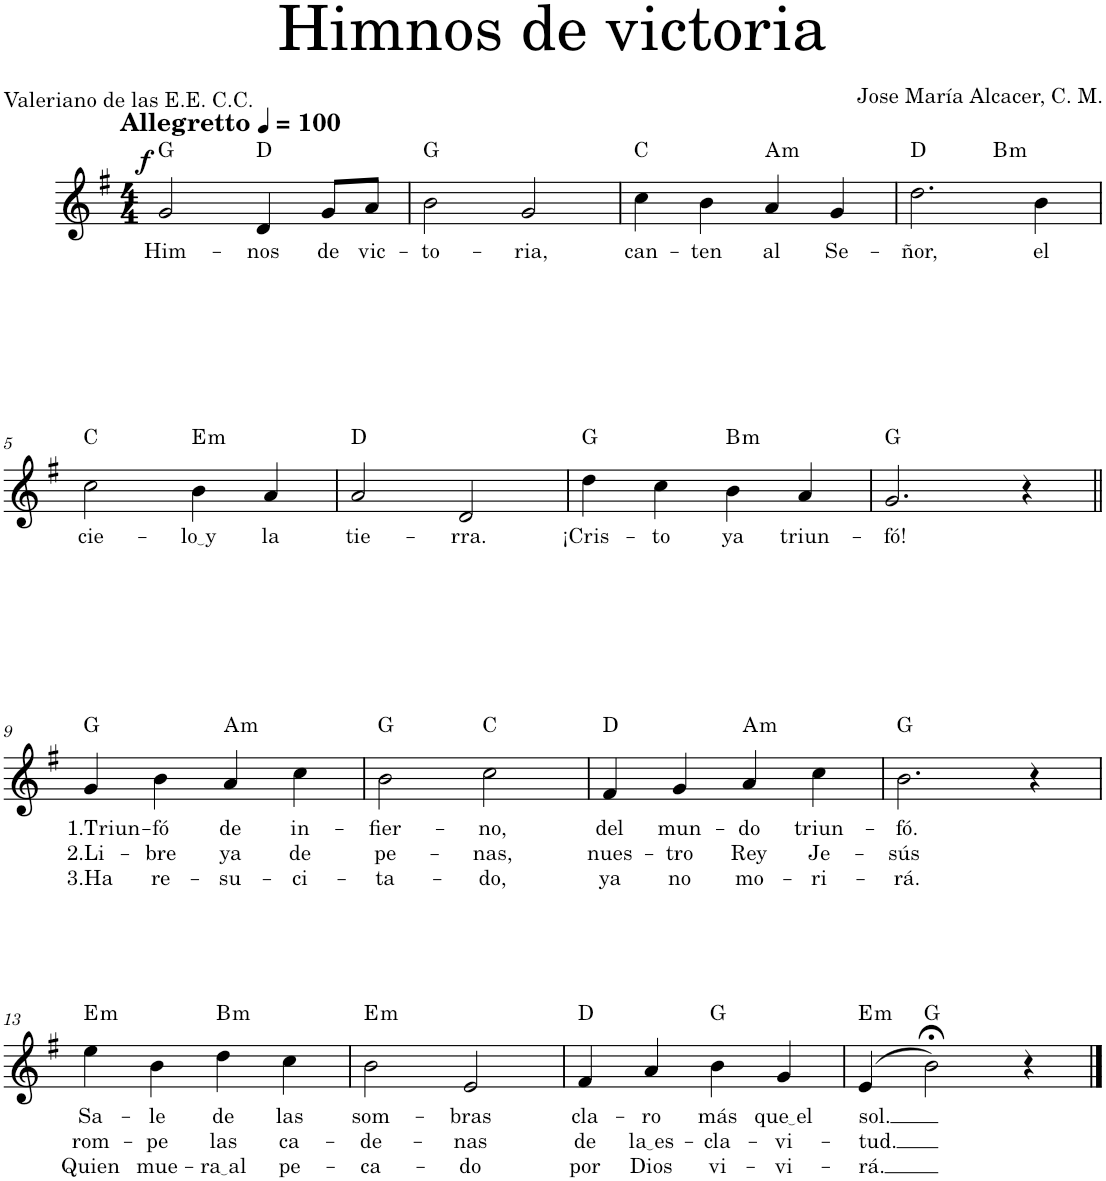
**kern	**text	**text	**text	**dynam	**harte
*part1	*part1	*part1	*part1	*part1	*part1
*staff1	*staff1	*staff1	*staff1	*staff1	*
*I"Soprano	*	*	*	*	*
*I'S.	*	*	*	*	*
*clefG2	*	*	*	*	*
*k[f#]	*	*	*	*	*
*M4/4	*	*	*	*	*
*MM100	*	*	*	*	*
=1	=1	=1	=1	=1	=1
!LO:TX:a:B:t=Allegretto	!	!	!	!	!
!	!LO:LY:b	!	!	!LO:DY:a	!
2g/	Him-	.	.	f	G:maj
!	!LO:LY:b	!	!	!	!
4d/	-nos	.	.	.	D:maj
!	!LO:LY:b	!	!	!	!
8g/L	de	.	.	.	.
!	!LO:LY:b	!	!	!	!
8a/J	vic-	.	.	.	.
=2	=2	=2	=2	=2	=2
!	!LO:LY:b	!	!	!	!
2b\	-to-	.	.	.	G:maj
!	!LO:LY:b	!	!	!	!
2g/	-ria,	.	.	.	.
=3	=3	=3	=3	=3	=3
!	!LO:LY:b	!	!	!	!
4cc\	can-	.	.	.	C:maj
!	!LO:LY:b	!	!	!	!
4b\	-ten	.	.	.	.
!	!LO:LY:b	!	!	!	!LO:H:kt=m
4a/	al	.	.	.	A:min
!	!LO:LY:b	!	!	!	!
4g/	Se-	.	.	.	.
=4	=4	=4	=4	=4	=4
!	!LO:LY:b	!	!	!	!
*^	*	*	*	*	*
2.dd\	2ryy	-ñor,	.	.	.	D:maj
!	!	!	!	!	!	!LO:H:kt=m
.	2ryy	.	.	.	.	B:min
!	!	!LO:LY:b	!	!	!	!
4b\	.	el	.	.	.	.
!!LO:LB:g=z	!!
=5	=5	=5	=5	=5	=5	=5
!	!	!LO:LY:b	!	!	!	!
*v	*v	*	*	*	*	*
2cc\	cie-	.	.	.	C:maj
!	!LO:LY:b	!	!	!	!LO:H:kt=m
4b\	lo y	.	.	.	E:min
!	!LO:LY:b	!	!	!	!
4a/	la	.	.	.	.
=6	=6	=6	=6	=6	=6
!	!LO:LY:b	!	!	!	!
2a/	tie-	.	.	.	D:maj
!	!LO:LY:b	!	!	!	!
2d/	-rra.	.	.	.	.
=7	=7	=7	=7	=7	=7
!	!LO:LY:b	!	!	!	!
4dd\	¡Cris-	.	.	.	G:maj
!	!LO:LY:b	!	!	!	!
4cc\	-to	.	.	.	.
!	!LO:LY:b	!	!	!	!LO:H:kt=m
4b\	ya	.	.	.	B:min
!	!LO:LY:b	!	!	!	!
4a/	triun-	.	.	.	.
=8	=8	=8	=8	=8	=8
!	!LO:LY:b	!	!	!	!
2.g/	-fó!	.	.	.	G:maj
4r	.	.	.	.	.
!!LO:LB:g=z
=9||	=9||	=9||	=9||	=9||	=9||
!	!LO:LY:b	!LO:LY:b	!LO:LY:b	!	!
4g/	1.Triun-	2.Li-	3.Ha	.	G:maj
!	!LO:LY:b	!LO:LY:b	!LO:LY:b	!	!
4b\	-fó	-bre	re-	.	.
!	!LO:LY:b	!LO:LY:b	!LO:LY:b	!	!LO:H:kt=m
4a/	de	ya	-su-	.	A:min
!	!LO:LY:b	!LO:LY:b	!LO:LY:b	!	!
4cc\	in-	de	-ci-	.	.
=10	=10	=10	=10	=10	=10
!	!LO:LY:b	!LO:LY:b	!LO:LY:b	!	!
2b\	-fier-	pe-	-ta-	.	G:maj
!	!LO:LY:b	!LO:LY:b	!LO:LY:b	!	!
2cc\	-no,	-nas,	-do,	.	C:maj
=11	=11	=11	=11	=11	=11
!	!LO:LY:b	!LO:LY:b	!LO:LY:b	!	!
4f#/	del	nues-	ya	.	D:maj
!	!LO:LY:b	!LO:LY:b	!LO:LY:b	!	!
4g/	mun-	-tro	no	.	.
!	!LO:LY:b	!LO:LY:b	!LO:LY:b	!	!LO:H:kt=m
4a/	-do	Rey	mo-	.	A:min
!	!LO:LY:b	!LO:LY:b	!LO:LY:b	!	!
4cc\	triun-	Je-	-ri-	.	.
=12	=12	=12	=12	=12	=12
!	!LO:LY:b	!LO:LY:b	!LO:LY:b	!	!
2.b\	-fó.	-sús	-rá.	.	G:maj
4r	.	.	.	.	.
!!LO:LB:g=z
=13	=13	=13	=13	=13	=13
!	!LO:LY:b	!LO:LY:b	!LO:LY:b	!	!LO:H:kt=m
4ee\	Sa-	rom-	Quien	.	E:min
!	!LO:LY:b	!LO:LY:b	!LO:LY:b	!	!
4b\	-le	-pe	mue-	.	.
!	!LO:LY:b	!LO:LY:b	!LO:LY:b	!	!LO:H:kt=m
4dd\	de	las	ra al	.	B:min
!	!LO:LY:b	!LO:LY:b	!LO:LY:b	!	!
4cc\	las	ca-	pe-	.	.
=14	=14	=14	=14	=14	=14
!	!LO:LY:b	!LO:LY:b	!LO:LY:b	!	!LO:H:kt=m
2b\	som-	-de-	-ca-	.	E:min
!	!LO:LY:b	!LO:LY:b	!LO:LY:b	!	!
2e/	-bras	-nas	-do	.	.
=15	=15	=15	=15	=15	=15
!	!LO:LY:b	!LO:LY:b	!LO:LY:b	!	!
4f#/	cla-	de	por	.	D:maj
!	!LO:LY:b	!LO:LY:b	!LO:LY:b	!	!
4a/	-ro	la es	Dios	.	.
!	!LO:LY:b	!LO:LY:b	!LO:LY:b	!	!
4b\	más	-cla-	vi-	.	G:maj
!	!LO:LY:b	!LO:LY:b	!LO:LY:b	!	!
4g/	que el	-vi-	-vi-	.	.
=16	=16	=16	=16	=16	=16
!	!LO:LY:b	!LO:LY:b	!LO:LY:b	!	!LO:H:kt=m
(4e/	sol.	-tud.	-rá.	.	E:min
2b;<\)	.	.	.	.	G:maj
4r	.	.	.	.	.
==	==	==	==	==	==
*-	*-	*-	*-	*-	*-
